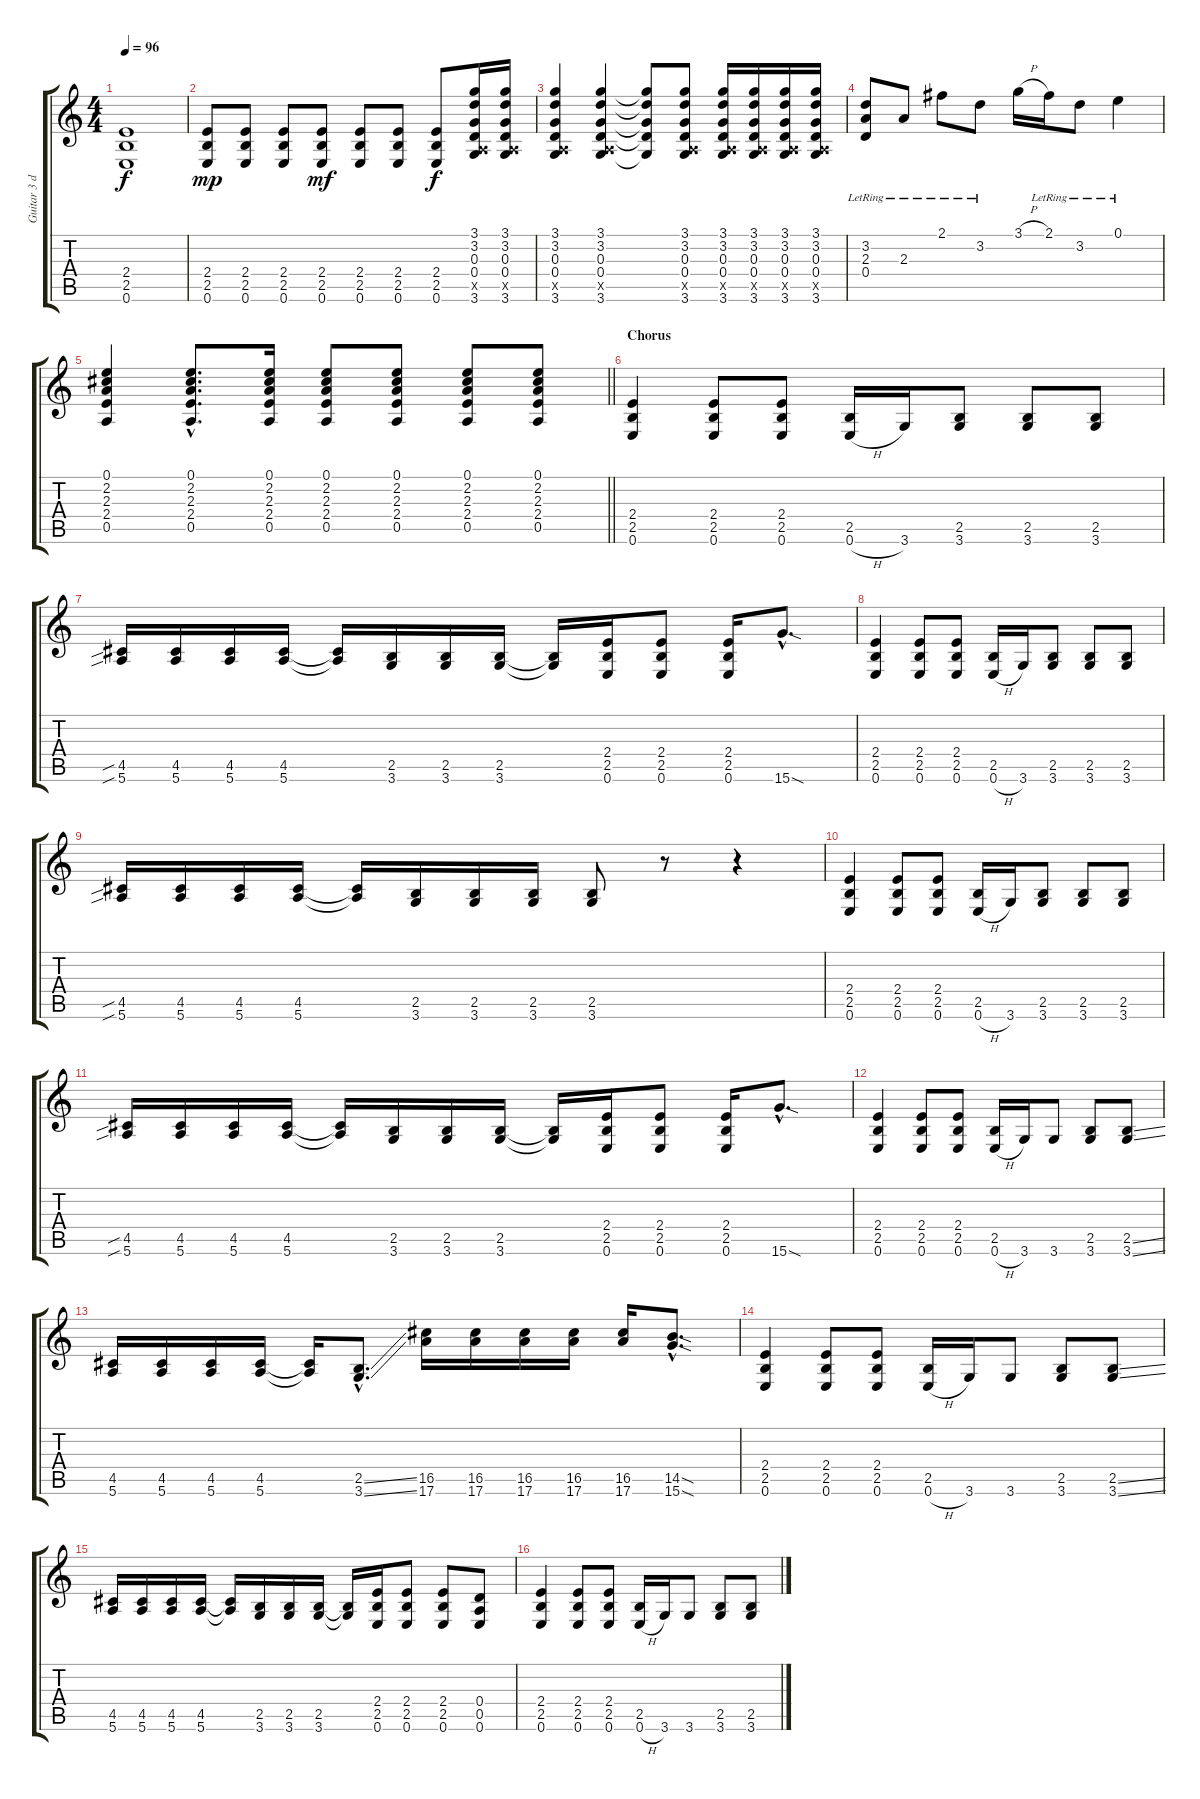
\track ("Guitar 3 dbld" "Guitar 3 d") {instrument distortionguitar}
\staff {score tabs}
\tuning (E4 B3 G3 D3 A2 E2) {hide}
\ts (4 4)
\tempo 96
\clef g2
\ks c
(2.4{t} 2.5{t} 0.6{t}).1{dy f} |
(2.4 2.5 0.6).8{dy mp} (2.4 2.5 0.6).8 (2.4 2.5 0.6).8 (2.4 2.5 0.6).8{dy mf} (2.4 2.5 0.6).8 (2.4 2.5 0.6).8 (2.4 2.5 0.6).8{dy f} (3.1 3.2 0.3 0.4 0.5{x} 3.6).16 (3.1 3.2 0.3 0.4 0.5{x} 3.6).16 |
(3.1 3.2 0.3 0.4 0.5{x} 3.6).4 (3.1 3.2 0.3 0.4 0.5{x} 3.6).4 (3.1{t} 3.2{t} 0.3{t} 0.4{t} 3.6{t}).8 (3.1 3.2 0.3 0.4 0.5{x} 3.6).8 (3.1 3.2 0.3 0.4 0.5{x} 3.6).16 (3.1 3.2 0.3 0.4 0.5{x} 3.6).16 (3.1 3.2 0.3 0.4 0.5{x} 3.6).16 (3.1 3.2 0.3 0.4 0.5{x} 3.6).16 |
(3.2{lr} 2.3{lr} 0.4{lr}).8 2.3{lr}.8 2.1{lr}.8 3.2{lr}.8 3.1{h}.16 2.1{lr}.16 3.2{lr}.8 0.1{lr}.4 |
\barLineRight lightlight
(0.1 2.2 2.3 2.4 0.5).4 (0.1{hac} 2.2{hac} 2.3{hac} 2.4{hac} 0.5{hac}).8{d} (0.1 2.2 2.3 2.4 0.5).16 (0.1 2.2 2.3 2.4 0.5).8 (0.1 2.2 2.3 2.4 0.5).8 (0.1 2.2 2.3 2.4 0.5).8 (0.1 2.2 2.3 2.4 0.5).8 |
\section ("" "Chorus")
(2.4 2.5 0.6).4 (2.4 2.5 0.6).8 (2.4 2.5 0.6).8 (2.5 0.6{h}).16 3.6.16 (2.5 3.6).8 (2.5 3.6).8 (2.5 3.6).8 |
(4.5{sib} 5.6{sib}).16 (4.5 5.6).16 (4.5 5.6).16 (4.5 5.6).16 (4.5{t} 5.6{t}).16 (2.5 3.6).16 (2.5 3.6).16 (2.5 3.6).16 (2.5{t} 3.6{t}).16 (2.4 2.5 0.6).16 (2.4 2.5 0.6).8 (2.4 2.5 0.6).16 15.6{sod hac}.8{d} |
(2.4 2.5 0.6).4 (2.4 2.5 0.6).8 (2.4 2.5 0.6).8 (2.5 0.6{h}).16 3.6.16 (2.5 3.6).8 (2.5 3.6).8 (2.5 3.6).8 |
(4.5{sib} 5.6{sib}).16 (4.5 5.6).16 (4.5 5.6).16 (4.5 5.6).16 (4.5{t} 5.6{t}).16 (2.5 3.6).16 (2.5 3.6).16 (2.5 3.6).16 (2.5 3.6).8 r.8 r.4 |
(2.4 2.5 0.6).4 (2.4 2.5 0.6).8 (2.4 2.5 0.6).8 (2.5 0.6{h}).16 3.6.16 (2.5 3.6).8 (2.5 3.6).8 (2.5 3.6).8 |
(4.5{sib} 5.6{sib}).16 (4.5 5.6).16 (4.5 5.6).16 (4.5 5.6).16 (4.5{t} 5.6{t}).16 (2.5 3.6).16 (2.5 3.6).16 (2.5 3.6).16 (2.5{t} 3.6{t}).16 (2.4 2.5 0.6).16 (2.4 2.5 0.6).8 (2.4 2.5 0.6).16 15.6{sod hac}.8{d} |
(2.4 2.5 0.6).4 (2.4 2.5 0.6).8 (2.4 2.5 0.6).8 (2.5 0.6{h}).16 3.6.16 3.6.8 (2.5 3.6).8 (2.5{ss} 3.6{ss}).8 |
(4.5 5.6).16 (4.5 5.6).16 (4.5 5.6).16 (4.5 5.6).16 (4.5{t} 5.6{t}).16 (2.5{ss hac} 3.6{ss hac}).8{d} (16.5 17.6).16 (16.5 17.6).16 (16.5 17.6).16 (16.5 17.6).16 (16.5 17.6).16 (14.5{sod hac} 15.6{sod hac}).8{d} |
(2.4 2.5 0.6).4 (2.4 2.5 0.6).8 (2.4 2.5 0.6).8 (2.5 0.6{h}).16 3.6.16 3.6.8 (2.5 3.6).8 (2.5{ss} 3.6{ss}).8 |
(4.5 5.6).16 (4.5 5.6).16 (4.5 5.6).16 (4.5 5.6).16 (4.5{t} 5.6{t}).16 (2.5 3.6).16 (2.5 3.6).16 (2.5 3.6).16 (2.5{t} 3.6{t}).16 (2.4 2.5 0.6).16 (2.4 2.5 0.6).8 (2.4 2.5 0.6).8 (0.4 0.5 0.6).8 |
(2.4 2.5 0.6).4 (2.4 2.5 0.6).8 (2.4 2.5 0.6).8 (2.5 0.6{h}).16 3.6.16 3.6.8 (2.5 3.6).8 (2.5{ss} 3.6{ss}).8
